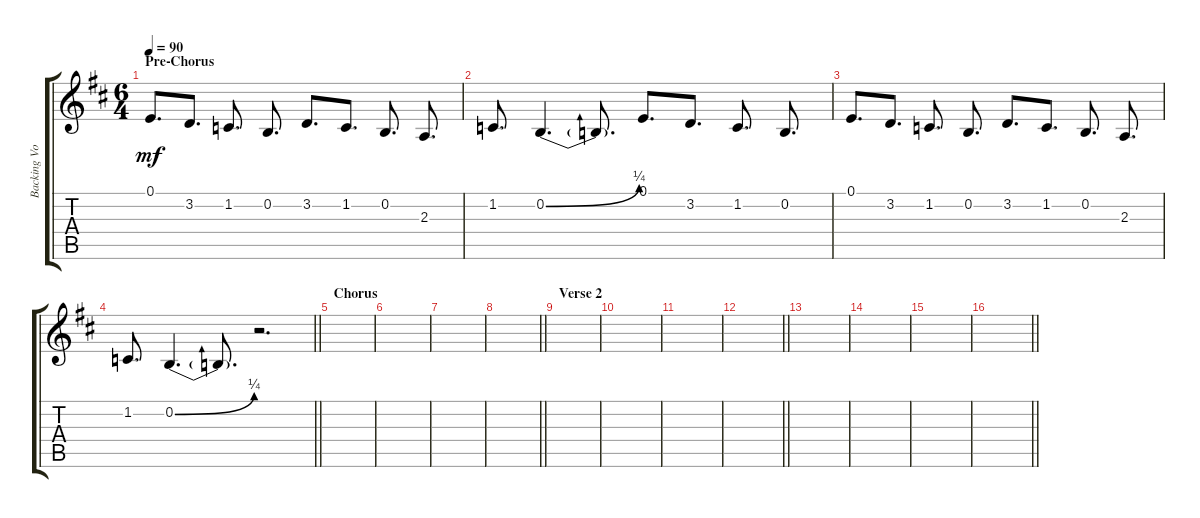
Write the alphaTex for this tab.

\track ("Backing Vocals" "Backing Vo") {instrument choiraahs}
\staff {score tabs}
\tuning (E4 B3 G3 D3 A2 E2) {hide}
\ts (6 4)
\section ("" "Pre-Chorus")
\tempo 90
\clef g2
\ks bminor
0.1.8{d dy mf} 3.2.8{d} 1.2.8{d} 0.2.8{d} 3.2.8{d} 1.2.8{d} 0.2.8{d} 2.3.8{d} |
1.2.8{d} 0.2{be (bend 0 0 60 1)}.4{d} 0.2{t}.8{d} 0.1.8{d} 3.2.8{d} 1.2.8{d} 0.2.8{d} |
0.1.8{d} 3.2.8{d} 1.2.8{d} 0.2.8{d} 3.2.8{d} 1.2.8{d} 0.2.8{d} 2.3.8{d} |
\barLineRight lightlight
1.2.8{d} 0.2{be (bend 0 0 60 1)}.4{d} 0.2{t}.8{d} r.2{d} |
\section ("" "Chorus")
|
|
|
\barLineRight lightlight
|
\section ("" "Verse 2")
|
|
|
\barLineRight lightlight
|
\section ("" "")
|
|
|
\barLineRight lightlight
